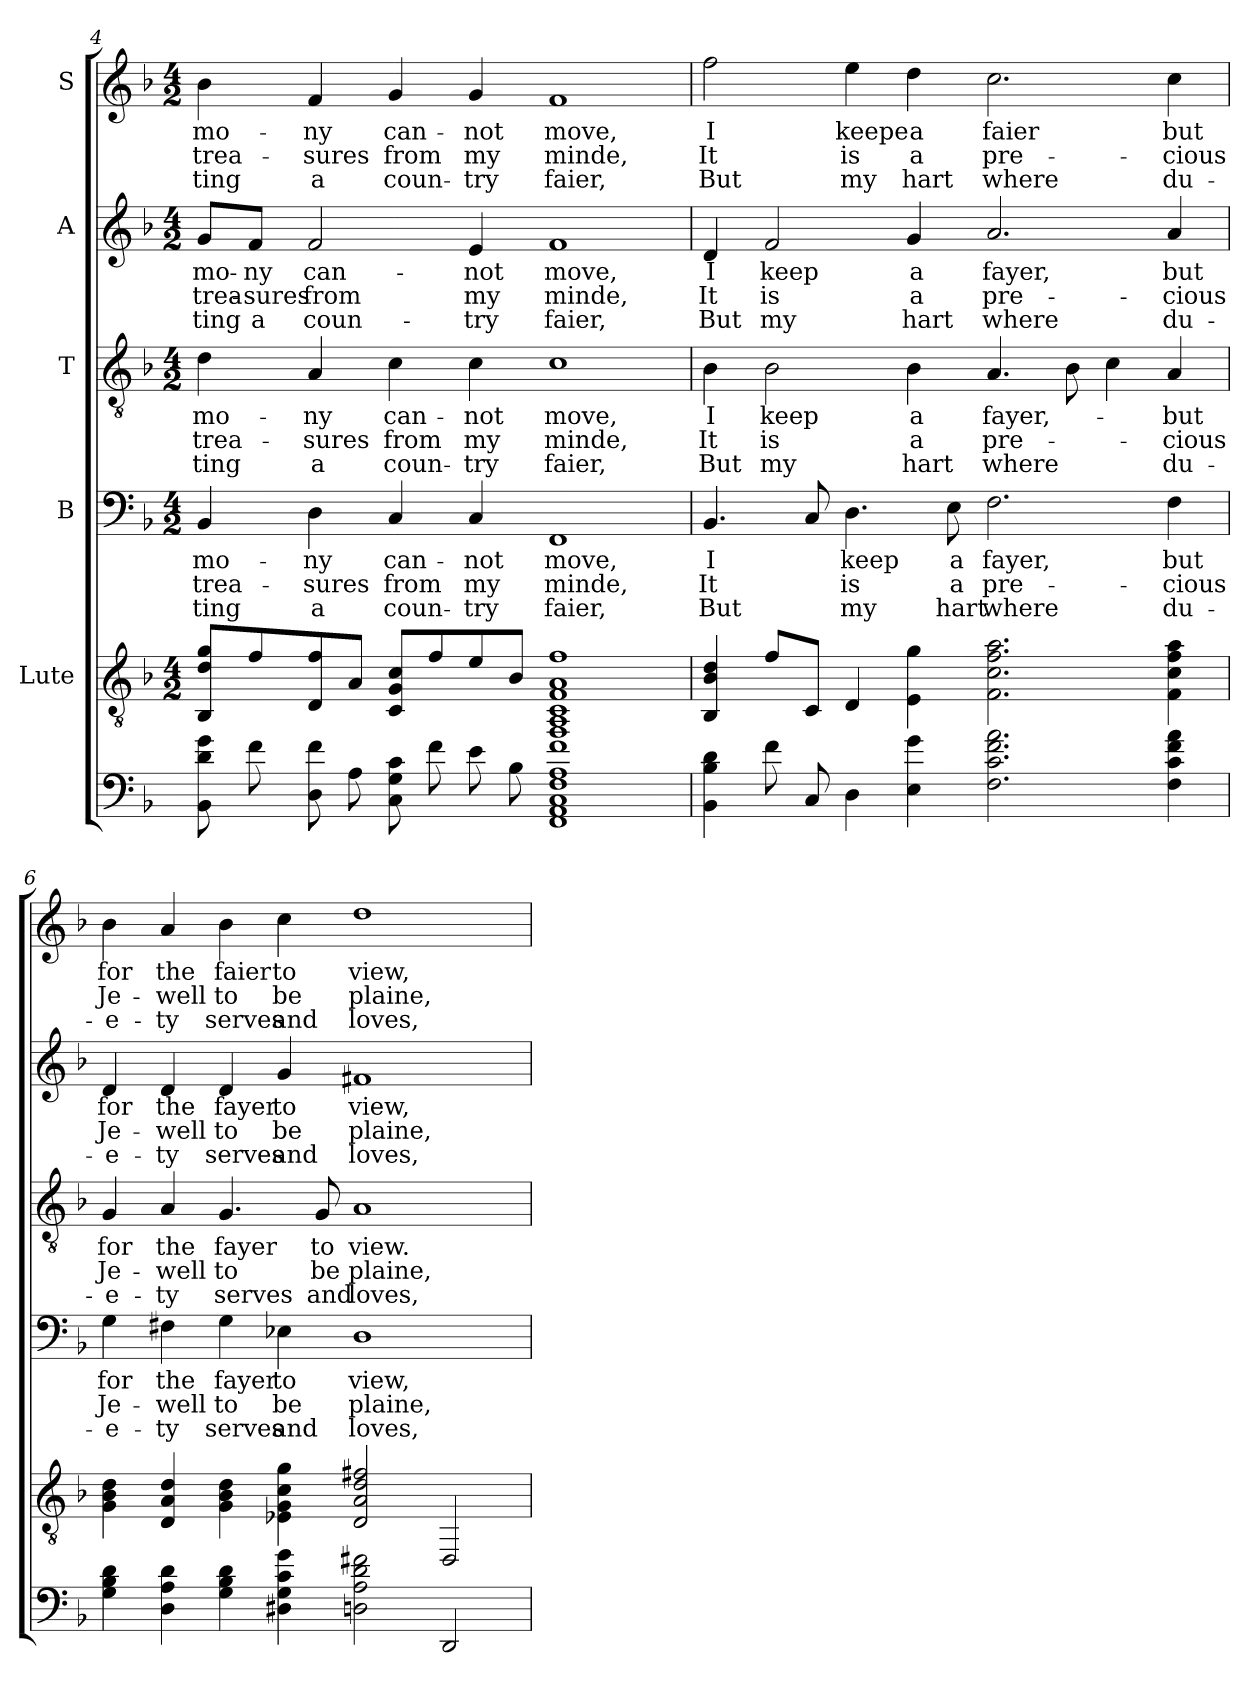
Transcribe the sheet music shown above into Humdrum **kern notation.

**kern	**kern	**kern	**text	**text	**text	**kern	**text	**text	**text	**kern	**text	**text	**text	**kern	**text	**text	**text
*part6	*part5	*part4	*part4	*part4	*part4	*part3	*part3	*part3	*part3	*part2	*part2	*part2	*part2	*part1	*part1	*part1	*part1
*staff6	*staff5	*staff4	*staff4	*staff4	*staff4	*staff3	*staff3	*staff3	*staff3	*staff2	*staff2	*staff2	*staff2	*staff1	*staff1	*staff1	*staff1
*	*I"Lute	*I"B	*	*	*	*I"T	*	*	*	*I"A	*	*	*	*I"S	*	*	*
!!LO:LB:g=z
*	*clefGv2	*clefF4	*	*	*	*clefGv2	*	*	*	*clefG2	*	*	*	*clefG2	*	*	*
*k[b-]	*k[b-]	*k[b-]	*	*	*	*k[b-]	*	*	*	*k[b-]	*	*	*	*k[b-]	*	*	*
*d:	*d:	*d:	*	*	*	*d:	*	*	*	*d:	*	*	*	*d:	*	*	*
*	*M4/2	*M4/2	*	*	*	*M4/2	*	*	*	*M4/2	*	*	*	*M4/2	*	*	*
=4	=4	=4	=4	=4	=4	=4	=4	=4	=4	=4	=4	=4	=4	=4	=4	=4	=4
8BB- 8d 8g	8BB-/ 8d/ 8g/L	4BB-/	mo-	trea-	-ting	4d\	mo-	trea-	-ting	8g/L	mo-	trea-	-ting	4b-\	mo-	trea-	-ting
8f	8f/	.	.	.	.	.	.	.	.	8f/J	-ny	-sures	a	.	.	.	.
8D 8f	8D/ 8f/	4D\	-ny	-sures	a	4A/	-ny	-sures	a	2f/	can-	from	coun-	4f/	-ny	-sures	a
8A	8A/J	.	.	.	.	.	.	.	.	.	.	.	.	.	.	.	.
8C 8G 8c	8C/ 8G/ 8c/L	4C/	can-	from	coun-	4c\	can-	from	coun-	.	.	.	.	4g/	can-	from	coun-
8f	8f/	.	.	.	.	.	.	.	.	.	.	.	.	.	.	.	.
8e	8e/	4C/	-not	my	-try	4c\	-not	my	-try	4e/	-not	my	-try	4g/	-not	my	-try
8B-	8B-/J	.	.	.	.	.	.	.	.	.	.	.	.	.	.	.	.
1FF 1AA 1C 1F 1A 1f	1FF 1AA 1C 1F 1A 1f	1FF	move,	minde,	faier,	1c	move,	minde,	faier,	1f	move,	minde,	faier,	1f	move,	minde,	faier,
=5	=5	=5	=5	=5	=5	=5	=5	=5	=5	=5	=5	=5	=5	=5	=5	=5	=5
4BB- 4B- 4d	4BB-/ 4B-/ 4d/	4.BB-/	I	It	But	4B-\	I	It	But	4d/	I	It	But	2ff\	I	It	But
8f	8f/L	.	.	.	.	2B-\	keep	is	my	2f/	keep	is	my	.	.	.	.
8C	8C/J	8C/	.	.	.	.	.	.	.	.	.	.	.	.	.	.	.
4D	4D/	4.D\	keep	is	my	.	.	.	.	.	.	.	.	4ee\	keepe	is	my
4E 4g	4E\ 4g\	.	.	.	.	4B-\	a	a	hart	4g/	a	a	hart	4dd\	a	a	hart
.	.	8E\	a	a	hart	.	.	.	.	.	.	.	.	.	.	.	.
2.F 2.c 2.f 2.a	2.F\ 2.c\ 2.f\ 2.a\	2.F\	fayer,	pre-	where	4.A/	fayer,-	pre-	where	2.a/	fayer,	pre-	where	2.cc\	faier	pre-	where
.	.	.	.	.	.	8B-\	.	.	.	.	.	.	.	.	.	.	.
.	.	.	.	.	.	4c\	.	.	.	.	.	.	.	.	.	.	.
4F 4c 4f 4a	4F\ 4c\ 4f\ 4a\	4F\	but	-cious	du-	4A/	-but	-cious	du-	4a/	but	-cious	du-	4cc\	but	-cious	du-
=6	=6	=6	=6	=6	=6	=6	=6	=6	=6	=6	=6	=6	=6	=6	=6	=6	=6
4G 4B- 4d	4G\ 4B-\ 4d\	4G\	for	Je-	-e-	4G/	for	Je-	-e-	4d/	for	Je-	-e-	4b-\	for	Je-	-e-
4D 4A 4d	4D/ 4A/ 4d/	4F#X\	the	-well	-ty	4A/	the	-well	-ty	4d/	the	-well	-ty	4a/	the	-well	-ty
4G 4B- 4d	4G\ 4B-\ 4d\	4G\	fayer	to	serves	4.G/	fayer	to	serves	4d/	fayer	to	serves	4b-\	faier	to	serves
4D# 4G 4c 4g	4E-X\ 4G\ 4c\ 4g\	4E-X\	to	be	and	.	.	.	.	4g/	to	be	and	4cc\	to	be	and
.	.	.	.	.	.	8G/	to	be	and	.	.	.	.	.	.	.	.
2D 2A 2d 2f#	2D/ 2A/ 2d/ 2f#X/	1D	view,	plaine,	loves,	1A	view.	plaine,	loves,	1f#X	view,	plaine,	loves,	1dd	view,	plaine,	loves,
2DD	2DD/	.	.	.	.	.	.	.	.	.	.	.	.	.	.	.	.
=	=	=	=	=	=	=	=	=	=	=	=	=	=	=	=	=	=
*-	*-	*-	*-	*-	*-	*-	*-	*-	*-	*-	*-	*-	*-	*-	*-	*-	*-
